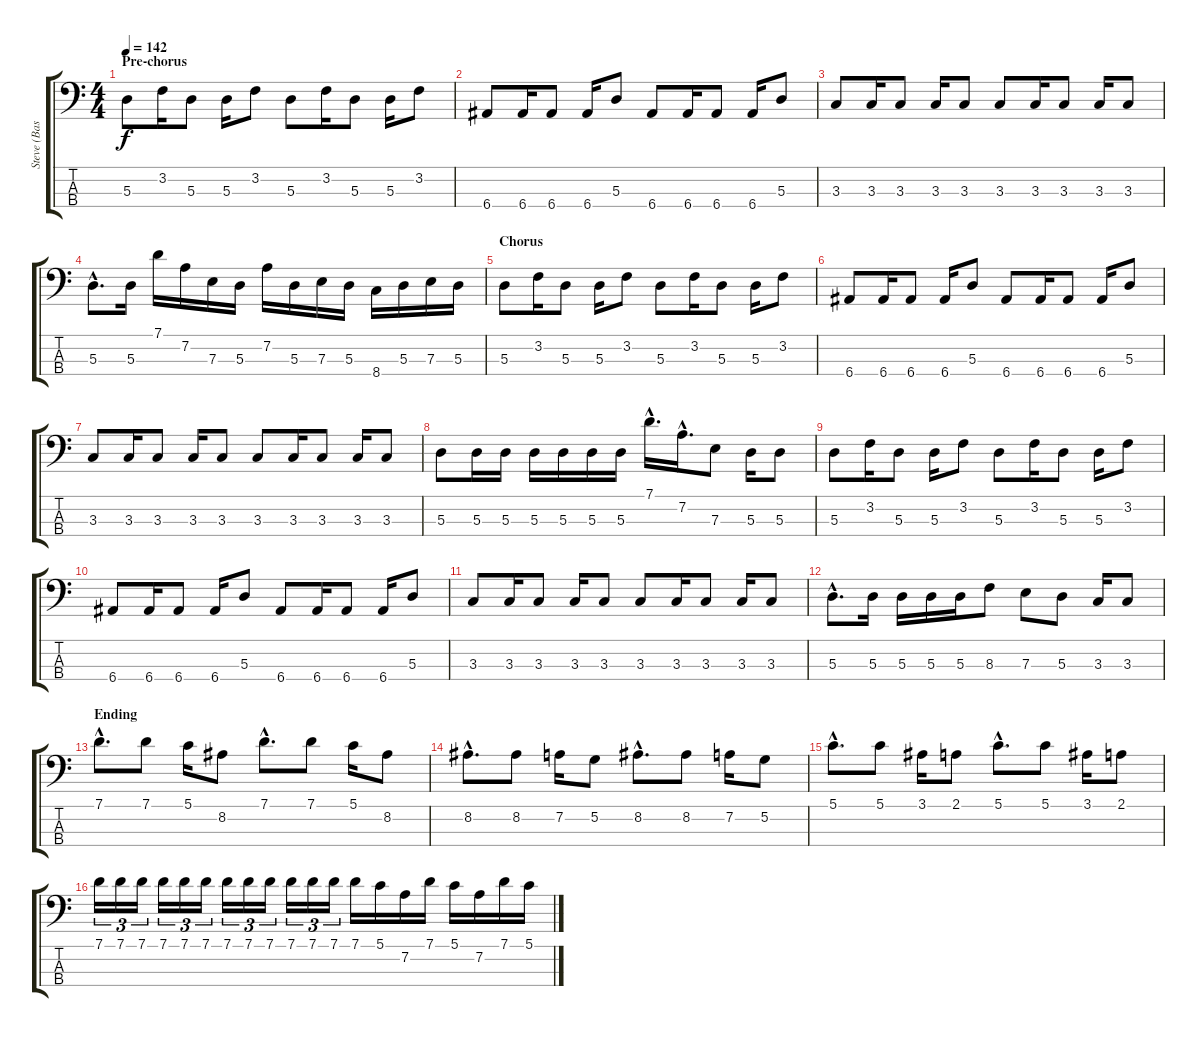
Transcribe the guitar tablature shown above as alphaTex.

\track ("Steve (Bass)" "Steve (Bas") {instrument electricbassfinger}
\staff {score tabs}
\tuning (G2 D2 A1 E1) {hide}
\ts (4 4)
\section ("" "Pre-chorus")
\tempo 142
\clef f4
\ks c
5.3.8{dy f} 3.2.16 5.3.8 5.3.16 3.2.8 5.3.8 3.2.16 5.3.8 5.3.16 3.2.8 |
6.4.8 6.4.16 6.4.8 6.4.16 5.3.8 6.4.8 6.4.16 6.4.8 6.4.16 5.3.8 |
3.3.8 3.3.16 3.3.8 3.3.16 3.3.8 3.3.8 3.3.16 3.3.8 3.3.16 3.3.8 |
5.3{hac}.8{d} 5.3.16 7.1.16 7.2.16 7.3.16 5.3.16 7.2.16 5.3.16 7.3.16 5.3.16 8.4.16 5.3.16 7.3.16 5.3.16 |
\section ("" "Chorus")
5.3.8 3.2.16 5.3.8 5.3.16 3.2.8 5.3.8 3.2.16 5.3.8 5.3.16 3.2.8 |
6.4.8 6.4.16 6.4.8 6.4.16 5.3.8 6.4.8 6.4.16 6.4.8 6.4.16 5.3.8 |
3.3.8 3.3.16 3.3.8 3.3.16 3.3.8 3.3.8 3.3.16 3.3.8 3.3.16 3.3.8 |
5.3.8 5.3.16 5.3.16 5.3.16 5.3.16 5.3.16 5.3.16 7.1{hac}.16{d} 7.2{hac}.16{d} 7.3.8 5.3.16 5.3.8 |
5.3.8 3.2.16 5.3.8 5.3.16 3.2.8 5.3.8 3.2.16 5.3.8 5.3.16 3.2.8 |
6.4.8 6.4.16 6.4.8 6.4.16 5.3.8 6.4.8 6.4.16 6.4.8 6.4.16 5.3.8 |
3.3.8 3.3.16 3.3.8 3.3.16 3.3.8 3.3.8 3.3.16 3.3.8 3.3.16 3.3.8 |
5.3{hac}.8{d} 5.3.16 5.3.16 5.3.16 5.3.16 8.3.8 7.3.8 5.3.8 3.3.16 3.3.8 |
\section ("" "Ending")
7.1{hac}.8{d} 7.1.8 5.1.16 8.2.8 7.1{hac}.8{d} 7.1.8 5.1.16 8.2.8 |
8.2{hac}.8{d} 8.2.8 7.2.16 5.2.8 8.2{hac}.8{d} 8.2.8 7.2.16 5.2.8 |
5.1{hac}.8{d} 5.1.8 3.1.16 2.1.8 5.1{hac}.8{d} 5.1.8 3.1.16 2.1.8 |
7.1.16{tu (3 2)} 7.1.16{tu (3 2)} 7.1.16{tu (3 2)} 7.1.16{tu (3 2)} 7.1.16{tu (3 2)} 7.1.16{tu (3 2)} 7.1.16{tu (3 2)} 7.1.16{tu (3 2)} 7.1.16{tu (3 2)} 7.1.16{tu (3 2)} 7.1.16{tu (3 2)} 7.1.16{tu (3 2)} 7.1.16 5.1.16 7.2.16 7.1.16 5.1.16 7.2.16 7.1.16 5.1.16
